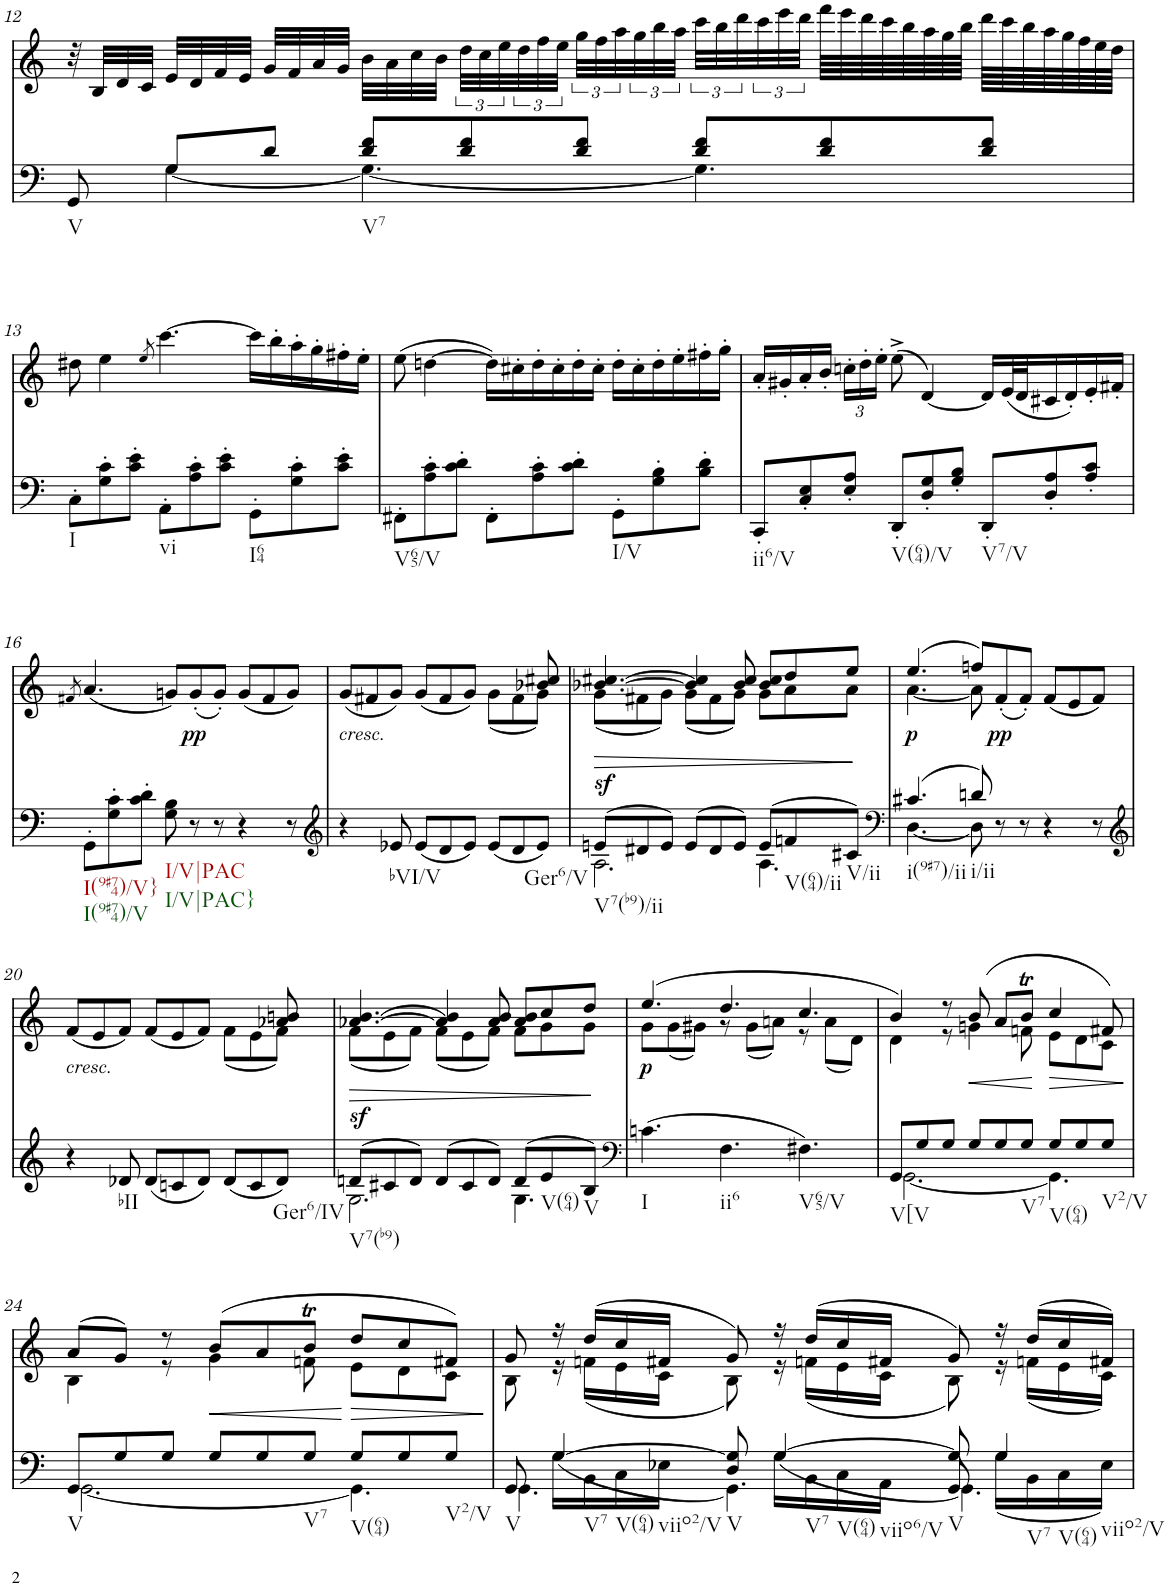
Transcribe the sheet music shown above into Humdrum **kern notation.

**kern	**dynam	**kern	**text	**dynam
*part2	*part2	*part1	*part1	*part1
*staff2	*staff2	*staff1	*staff1	*staff1
*I"Piano	*	*I"Piano	*	*
*I'Pno	*	*I'Pno	*	*
!!LO:PB:g=z
*clefF4	*	*clefG2	*	*
*k[]	*	*k[]	*	*
*M9/8	*	*M9/8	*	*
=12	=12	=12	=12	=12
*^	*	*	*	*
!LO:TX:b:t=V	!	!	!	!	!
8GG/	8ryy	.	32r	.	.
.	.	.	32B/LLL	.	.
.	.	.	32d/	.	.
.	.	.	32c/JJJ	.	.
8G/L	[4G\	.	32e/LLL	.	.
.	.	.	32d/	.	.
.	.	.	32f/	.	.
.	.	.	32e/JJJ	.	.
8d/J	.	.	32g/LLL	.	.
.	.	.	32f/	.	.
.	.	.	32a/	.	.
.	.	.	32g/JJJ	.	.
!LO:TX:b:t=V7	!	!	!	!	!
8d/ 8f/L	4.G\_	.	32b\LLL	.	.
.	.	.	32a\	.	.
.	.	.	32cc\	.	.
.	.	.	32b\JJJ	.	.
8d/ 8f/	.	.	48dd\LLL	.	.
.	.	.	48cc\	.	.
.	.	.	48ee\	.	.
.	.	.	48dd\	.	.
.	.	.	48ff\	.	.
.	.	.	48ee\JJJ	.	.
8d/ 8f/J	.	.	48gg\LLL	.	.
.	.	.	48ff\	.	.
.	.	.	48aa\	.	.
.	.	.	48gg\	.	.
.	.	.	48bb\	.	.
.	.	.	48aa\JJJ	.	.
8d/ 8f/L	4.G\]	.	48ccc\LLL	.	.
.	.	.	48bb\	.	.
.	.	.	48ddd\	.	.
.	.	.	48ccc\	.	.
.	.	.	48eee\	.	.
.	.	.	48ddd\JJJ	.	.
8d/ 8f/	.	.	64fff\LLLL	.	.
.	.	.	64eee\	.	.
.	.	.	64ddd\	.	.
.	.	.	64ccc\	.	.
.	.	.	64bb\	.	.
.	.	.	64aa\	.	.
.	.	.	64gg\	.	.
.	.	.	64bb\JJJJ	.	.
8d/ 8f/J	.	.	64ddd\LLLL	.	.
.	.	.	64ccc\	.	.
.	.	.	64bb\	.	.
.	.	.	64aa\	.	.
.	.	.	64gg\	.	.
.	.	.	64ff\	.	.
.	.	.	64ee\	.	.
.	.	.	64dd\JJJJ	.	.
*v	*v	*	*	*	*
!!LO:LB:g=z
=13	=13	=13	=13	=13
!LO:TX:b:t=I	!	!	!	!
8C'\L	.	8dd#X\	.	.
8G\' 8c\'	.	4ee\	.	.
8c\' 8e\'J	.	.	.	.
.	.	8qee/	.	.
!LO:TX:b:t=vi	!	!	!	!
8AA'\L	.	[4.ccc\	.	.
8A\' 8c\'	.	.	.	.
8c\' 8e\'J	.	.	.	.
!LO:TX:b:t=I64	!	!	!	!
8GG'\L	.	16ccc\LL]	.	.
.	.	16bb'\	.	.
8G\' 8c\'	.	16aa'\	.	.
.	.	16gg'\	.	.
8c\' 8e\'J	.	16ff#X'\	.	.
.	.	16ee'\JJ	.	.
=14	=14	=14	=14	=14
!LO:TX:b:t=V65/V	!	!	!	!
8FF#X'\L	.	(8ee\	.	.
8A\' 8c\'	.	[4ddn\	.	.
8c\' 8d\'J	.	.	.	.
8FF#'\L	.	16dd\LL])	.	.
.	.	16cc#X'\	.	.
8A\' 8c\'	.	16dd'\	.	.
.	.	16cc#'\	.	.
8c\' 8d\'J	.	16dd'\	.	.
.	.	16cc#'\JJ	.	.
!LO:TX:b:t=I/V	!	!	!	!
8GG'\L	.	16dd'\LL	.	.
.	.	16cc#'\	.	.
8G\' 8B\'	.	16dd'\	.	.
.	.	16ee'\	.	.
8B\' 8d\'J	.	16ff#X'\	.	.
.	.	16gg'\JJ	.	.
=15	=15	=15	=15	=15
!LO:TX:b:t=ii6/V	!	!	!	!
8CC'/L	.	16a'/LL	.	.
.	.	16g#X'/	.	.
8C/' 8E/'	.	16a'/	.	.
.	.	16b'/JJ	.	.
*	*	*Xbrackettup	*	*
8E/' 8A/'J	.	24ccn'\LL	.	.
.	.	24dd'\	.	.
.	.	24ee'\JJ	.	.
!LO:TX:b:t=V(64)/V	!	!	!	!
8DD'/L	.	(8ee^\	.	.
8D/' 8G/'	.	[4d/)	.	.
8G/' 8B/'J	.	.	.	.
!LO:TX:b:t=V7/V	!	!	!	!
8DD'/L	.	16d/LL]	.	.
.	.	(32e/L	.	.
.	.	32d/J	.	.
8D/' 8A/'	.	16c#X/	.	.
.	.	16d'/)	.	.
8A/' 8c/'J	.	16e'/	.	.
.	.	16f#X'/JJ	.	.
!!LO:LB:g=z
=16	=16	=16	=16	=16
.	.	8qf#X/	.	.
!LO:TX:b:t=I(9#74)/V}	!	!	!	!
!LO:TX:b:t=I(9#74)/V	!	!	!	!
8GG'\L	.	(4.a/	.	.
8G\' 8c\'	.	.	.	.
8c\' 8d\'J	.	.	.	.
!LO:TX:b:t=I/V|PAC	!	!	!	!
!LO:TX:b:t=I/V|PAC}	!	!	!	!
8G\ 8B\	.	8gn/L)	.	.
!	!	!	!LO:LY:b	!LO:DY:b
8r	.	(8g'/	pp	pp
8r	.	8g'/J)	.	.
4r	.	(8g/L	.	.
.	.	8f#/	.	.
8r	.	8g/J)	.	.
=17	=17	=17	=17	=17
*clefG2	*	*	*	*
*	*	*^	*	*
!	!	!LO:TX:b:i:t=cresc.	!	!	!
!	!	!	!	!LO:LY:b	!
4r	.	1ryy	(8g/L	<	.
.	.	.	8f#X/	.	.
!LO:TX:b:t=bVI/V	!	!	!	!	!
8e-X/	.	.	8g/J)	.	.
(8e-/L	.	.	(8g/L	.	.
8d/	.	.	8f#/	.	.
8e-/J)	.	.	8g/J)	.	.
(8e-/L	.	.	(8g\L	.	.
8d/	.	.	8f#\	.	.
!LO:TX:b:t=Ger6/V	!	!	!	!	!
8e-/J)	.	8b-X/ 8cc#X/	8g\J)	.	.
=18	=18	=18	=18	=18	=18
*^	*	*	*	*	*
!LO:TX:b:t=V7(b9)/ii	!	!	!	!	!	!
!	!	!LO:DY:a	!	!	!LO:LY:b	!LO:HP:b
(8en/L	2.A\	sf	[4.b-X/ [4.cc#X/	(8g\L	sf >	>
8d#X/	.	.	.	8f#X\	.	.
8e/J)	.	.	.	8g\J)	.	.
(8e/L	.	.	4b-/] 4cc#/]	(8g\L	.	.
8d#/	.	.	.	8f#\	.	.
8e/J)	.	.	8b-/ 8cc#/	8g\J)	.	.
(8e/L	4.A\	.	8b-/ 8cc#/L	8g\L	.	.
!LO:TX:b:t=V(64)/ii	!	!	!	!	!	!
8fn/	.	.	8dd/	8a\	.	.
!LO:TX:b:t=V/ii	!	!	!	!	!	!
!	!	!	!	!	!LO:LY:b	!
8c#X/J)	.	.	8ee/J	8a\J	]	.
*v	*v	*	*	*	*	*
*	*	*v	*v	*	*
.	.	.	.	]
=19	=19	=19	=19	=19
*clefF4	*	*	*	*
*^	*	*^	*	*
!LO:TX:b:t=i(9#7)/ii	!	!	!	!	!	!
!	!	!	!	!	!	!LO:DY:b
(4.c#X/	[4.D\	.	(4.ee/	[4.a\	.	p
!LO:TX:b:t=i/ii	!	!	!	!	!	!
8dn/)	8D\]	.	8ffn/L)	8a\]	.	.
!	!	!	!	!	!	!LO:DY:b
8r	2ryy	.	(<8f'</	2ryy	.	pp
8r	.	.	8f'</J)	.	.	.
4r	.	.	(8f/L	.	.	.
.	.	.	8e/	.	.	.
8r	8ryy	.	8f/J)	8ryy	.	.
*v	*v	*	*	*	*	*
!!LO:LB:g=z	!!
=20	=20	=20	=20	=20	=20
*clefG2	*	*	*	*	*
*^	*	*	*	*	*
!	!	!	!LO:TX:b:i:t=cresc.	!	!	!
*v	*v	*	*	*	*	*
4r	.	1ryy	(8f/L	.	.
.	.	.	8e/	.	.
!LO:TX:b:t=bII	!	!	!	!	!
8d-X/	.	.	8f/J)	.	.
(8d-/L	.	.	(8f/L	.	.
8cn/	.	.	8e/	.	.
8d-/J)	.	.	8f/J)	.	.
(8d-/L	.	.	(8f\L	.	.
8c/	.	.	8e\	.	.
!LO:TX:b:t=Ger6/IV	!	!	!	!	!
8d-/J)	.	8a-X/ 8bn/	8f\J)	.	.
=21	=21	=21	=21	=21	=21
*^	*	*	*	*	*
!LO:TX:b:t=V7(b9)	!	!	!	!	!	!
!	!	!LO:DY:a	!	!	!LO:LY:b	!LO:HP:b
(8dn/L	2.G\	sf	[4.a-X/ [4.b/	(8f\L	sf >	>
8c#X/	.	.	.	8e\	.	.
8d/J)	.	.	.	8f\J)	.	.
(8d/L	.	.	4a-/] 4b/]	(8f\L	.	.
8c#/	.	.	.	8e\	.	.
8d/J)	.	.	8a-/ 8b/	8f\J)	.	.
(8d/L	4.G\	.	8a-/ 8b/L	8f\L	.	.
!LO:TX:b:t=V(64)	!	!	!	!	!	!
8e/	.	.	8cc/	8g\	.	.
!LO:TX:b:t=V	!	!	!	!	!	!
!	!	!	!	!	!LO:LY:b	!
8B/J)	.	.	8dd/J	8g\J	]	.
*v	*v	*	*	*	*	*
*	*	*v	*v	*	*
.	.	.	.	]
=22	=22	=22	=22	=22
*clefF4	*	*	*	*
*	*	*^	*	*
!LO:TX:b:t=I	!	!	!	!	!
!	!	!	!	!LO:LY:b	!LO:DY:b
(4.cn\	.	(4.ee/	8g\L	p	p
.	.	.	(8g\	.	.
.	.	.	8g#X\J)	.	.
!LO:TX:b:t=ii6	!	!	!	!	!
4.F\	.	4.dd/	8r	.	.
.	.	.	(8g#\L	.	.
.	.	.	8an\J)	.	.
!LO:TX:b:t=V65/V	!	!	!	!	!
4.F#X\)	.	4.cc/	8r	.	.
.	.	.	(8a\L	.	.
.	.	.	8d\J)	.	.
=23	=23	=23	=23	=23	=23
*^	*	*	*	*	*
!LO:TX:b:t=V[V	!	!	!	!	!	!
8GG/L	[2.GG\	.	4b/)	4d\	.	.
8G/	.	.	.	.	.	.
8G/J	.	.	8r	8r	.	.
!	!	!	!	!	!LO:LY:b	!LO:HP:b
8G/L	.	.	(8b/	4gn\	<	<
8G/	.	.	8a/L	.	.	.
!LO:TX:b:t=V7	!	!	!	!	!	!
!	!	!	!	!	!LO:LY:b	!
8G/J	.	.	8bt/J	8fn\	[	.
!LO:TX:b:t=V(64)	!	!	!	!	!	!
!	!	!	!	!	!LO:LY:b	!LO:HP:n=1:b
8G/L	4.GG\]	.	4cc/	8e\L	>	[ >
8G/	.	.	.	8d\	.	.
!LO:TX:b:t=V2/V	!	!	!	!	!	!
!	!	!	!	!	!LO:LY:b	!
8G/J	.	.	8f#X/)	8c\J	]	.
*v	*v	*	*	*	*	*
*	*	*v	*v	*	*
.	.	.	.	]
!!LO:LB:g=z
=24	=24	=24	=24	=24
*^	*	*^	*	*
!LO:TX:b:t=V	!	!	!	!	!	!
8GG/L	[2.GG\	.	(8a/L	4B\	.	.
8G/	.	.	8g/J)	.	.	.
8G/J	.	.	8r	8r	.	.
!	!	!	!	!	!LO:LY:b	!LO:HP:b
8G/L	.	.	(8b/L	4g\	<	<
8G/	.	.	8a/	.	.	.
!LO:TX:b:t=V7	!	!	!	!	!	!
!	!	!	!	!	!LO:LY:b	!
8G/J	.	.	8bt/J	8fn\	[	.
!LO:TX:b:t=V(64)	!	!	!	!	!	!
!	!	!	!	!	!LO:LY:b	!LO:HP:n=1:b
8G/L	4.GG\]	.	8dd/L	8e\L	>	[ >
8G/	.	.	8cc/	8d\	.	.
!LO:TX:b:t=V2/V	!	!	!	!	!	!
!	!	!	!	!	!LO:LY:b	!
8G/J	.	.	8f#X/J)	8c\J	]	.
*v	*v	*	*	*	*	*
*	*	*v	*v	*	*
.	.	.	.	]
=25	=25	=25	=25	=25
*^	*	*^	*	*
*	*^	*	*	*	*	*
!LO:TX:b:t=V	!	!	!	!	!	!	!
8GG/	8ryy	4.GG\	.	8g/	8B\	.	.
!LO:TX:b:t=V7	!	!	!	!	!	!	!
!LO:TX:b:t=V(64)	!	!	!	!	!	!	!
!LO:TX:b:t=viio2/V	!	!	!	!	!	!	!
(<[4G/	16G\LL	.	.	16r	16r	.	.
.	16BB\	.	.	(16dd/LL	(16fn\LL	.	.
.	16C\	.	.	16cc/	16e\	.	.
.	16E-X\JJ	.	.	16f#X/JJ	16c\JJ	.	.
!LO:TX:b:t=V	!	!	!	!	!	!	!
8D/ 8G/]	8ryy	4.GG\)	.	8g/)	8B\)	.	.
!LO:TX:b:t=V7	!	!	!	!	!	!	!
!LO:TX:b:t=V(64)	!	!	!	!	!	!	!
!LO:TX:b:t=viio6/V	!	!	!	!	!	!	!
(<[4G/	16G\LL	.	.	16r	16r	.	.
.	16BB\	.	.	(16dd/LL	(16fn\LL	.	.
.	16C\	.	.	16cc/	16e\	.	.
.	16AA\JJ	.	.	16f#X/JJ	16c\JJ	.	.
!LO:TX:b:t=V	!	!	!	!	!	!	!
8G/]	8GG/	4.GG\)	.	8g/)	8B\)	.	.
!LO:TX:b:t=V7	!	!	!	!	!	!	!
!LO:TX:b:t=V(64)	!	!	!	!	!	!	!
!LO:TX:b:t=viio2/V	!	!	!	!	!	!	!
4G/	(16G\LL	.	.	16r	16r	.	.
.	16BB\	.	.	(16dd/LL	(16fn\LL	.	.
.	16C\	.	.	16cc/	16e\	.	.
.	16E-\JJ)	.	.	16f#X/JJ)	16c\JJ)	.	.
*v	*v	*v	*	*	*	*	*
*	*	*v	*v	*	*
=	=	=	=	=
*-	*-	*-	*-	*-
